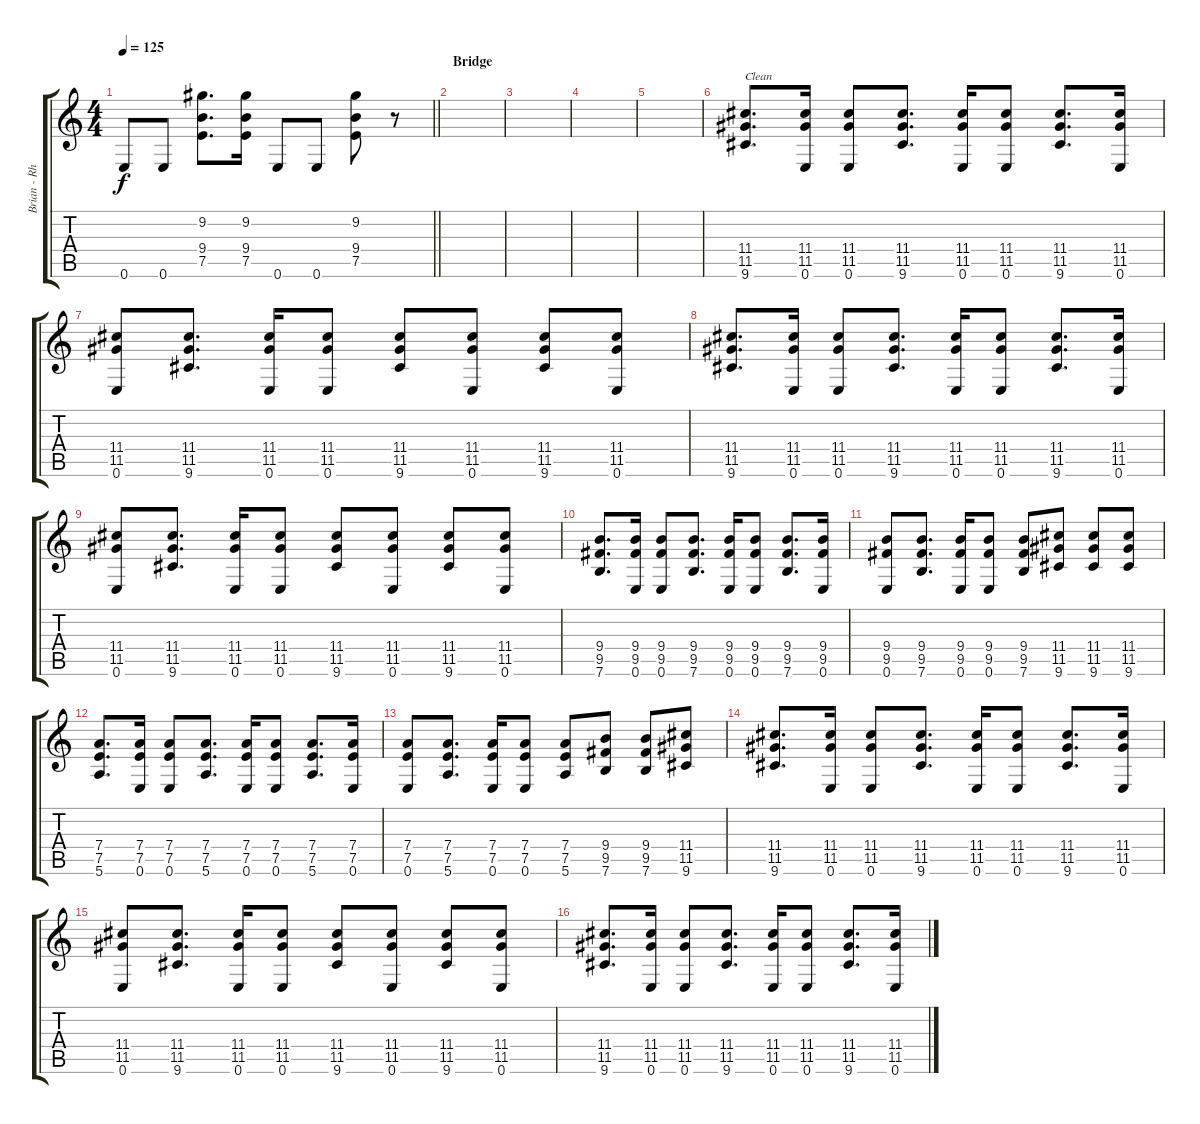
\track ("Brian - Rhythm Guitar" "Brian - Rh") {instrument electricguitarjazz}
\staff {score tabs}
\tuning (E4 B3 G3 D3 A2 E2) {hide}
\ts (4 4)
\tempo 125
\clef g2
\barLineRight lightlight
\ks c
0.6.8{dy f} 0.6.8 (9.2 9.4 7.5).8{d} (9.2 9.4 7.5).16 0.6.8 0.6.8 (9.2 9.4 7.5).8 r.8 |
\section ("" "Bridge")
|
|
|
|
(11.4 11.5 9.6).8{d txt "Clean" volume 8 instrument electricguitarjazz} (11.4 11.5 0.6).16 (11.4 11.5 0.6).8 (11.4 11.5 9.6).8{d} (11.4 11.5 0.6).16 (11.4 11.5 0.6).8 (11.4 11.5 9.6).8{d} (11.4 11.5 0.6).16 |
(11.4 11.5 0.6).8 (11.4 11.5 9.6).8{d} (11.4 11.5 0.6).16 (11.4 11.5 0.6).8 (11.4 11.5 9.6).8 (11.4 11.5 0.6).8 (11.4 11.5 9.6).8 (11.4 11.5 0.6).8 |
(11.4 11.5 9.6).8{d} (11.4 11.5 0.6).16 (11.4 11.5 0.6).8 (11.4 11.5 9.6).8{d} (11.4 11.5 0.6).16 (11.4 11.5 0.6).8 (11.4 11.5 9.6).8{d} (11.4 11.5 0.6).16 |
(11.4 11.5 0.6).8 (11.4 11.5 9.6).8{d} (11.4 11.5 0.6).16 (11.4 11.5 0.6).8 (11.4 11.5 9.6).8 (11.4 11.5 0.6).8 (11.4 11.5 9.6).8 (11.4 11.5 0.6).8 |
(9.4 9.5 7.6).8{d} (9.4 9.5 0.6).16 (9.4 9.5 0.6).8 (9.4 9.5 7.6).8{d} (9.4 9.5 0.6).16 (9.4 9.5 0.6).8 (9.4 9.5 7.6).8{d} (9.4 9.5 0.6).16 |
(9.4 9.5 0.6).8 (9.4 9.5 7.6).8{d} (9.4 9.5 0.6).16 (9.4 9.5 0.6).8 (9.4 9.5 7.6).8 (11.4 11.5 9.6).8 (11.4 11.5 9.6).8 (11.4 11.5 9.6).8 |
(7.4 7.5 5.6).8{d} (7.4 7.5 0.6).16 (7.4 7.5 0.6).8 (7.4 7.5 5.6).8{d} (7.4 7.5 0.6).16 (7.4 7.5 0.6).8 (7.4 7.5 5.6).8{d} (7.4 7.5 0.6).16 |
(7.4 7.5 0.6).8 (7.4 7.5 5.6).8{d} (7.4 7.5 0.6).16 (7.4 7.5 0.6).8 (7.4 7.5 5.6).8 (9.4 9.5 7.6).8 (9.4 9.5 7.6).8 (11.4 11.5 9.6).8 |
(11.4 11.5 9.6).8{d} (11.4 11.5 0.6).16 (11.4 11.5 0.6).8 (11.4 11.5 9.6).8{d} (11.4 11.5 0.6).16 (11.4 11.5 0.6).8 (11.4 11.5 9.6).8{d} (11.4 11.5 0.6).16 |
(11.4 11.5 0.6).8 (11.4 11.5 9.6).8{d} (11.4 11.5 0.6).16 (11.4 11.5 0.6).8 (11.4 11.5 9.6).8 (11.4 11.5 0.6).8 (11.4 11.5 9.6).8 (11.4 11.5 0.6).8 |
(11.4 11.5 9.6).8{d} (11.4 11.5 0.6).16 (11.4 11.5 0.6).8 (11.4 11.5 9.6).8{d} (11.4 11.5 0.6).16 (11.4 11.5 0.6).8 (11.4 11.5 9.6).8{d} (11.4 11.5 0.6).16
